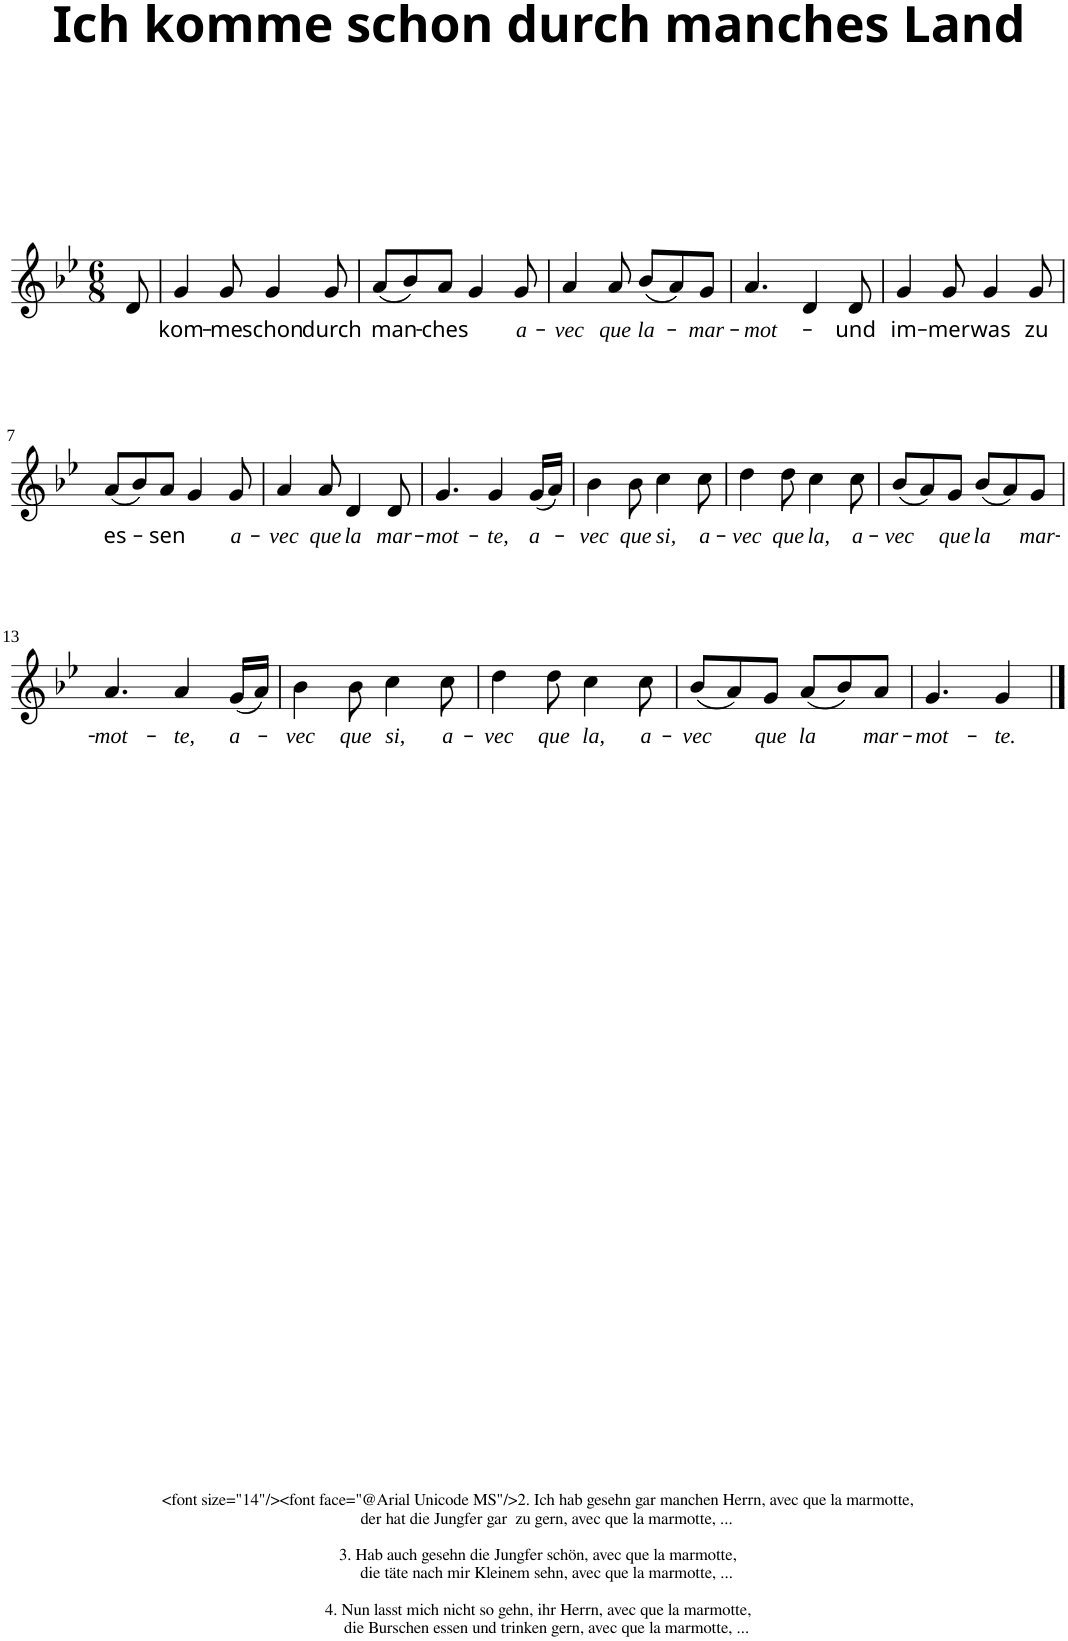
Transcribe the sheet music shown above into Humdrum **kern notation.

**kern	**text
*part1	*part1
*staff1	*staff1
*clefG2	*
*k[b-e-]	*
*g:	*
*M6/8	*
=1	=1
8d/	.
=2	=2
!	!LO:LY:b
4g/	kom-
!	!LO:LY:b
8g/	-me
!	!LO:LY:b
4g/	schon
!	!LO:LY:b
8g/	durch
=3	=3
!	!LO:LY:b
(8a/L	man-
8b-/)	.
!	!LO:LY:b
8a/J	-ches
4g/	.
!	!LO:LY:b
8g/	a-
=4	=4
!	!LO:LY:b
4a/	-vec
!	!LO:LY:b
8a/	que
!	!LO:LY:b
(8b-/L	la-
8a/)	.
!	!LO:LY:b
8g/J	-mar-
=5	=5
!	!LO:LY:b
4.a/	-mot-
4d/	.
!	!LO:LY:b
8d/	-und
=6	=6
!	!LO:LY:b
4g/	im-
!	!LO:LY:b
8g/	-mer
!	!LO:LY:b
4g/	was
!	!LO:LY:b
8g/	zu
!!LO:LB:g=z
=7	=7
!	!LO:LY:b
(8a/L	es-
8b-/)	.
!	!LO:LY:b
8a/J	-sen
4g/	.
!	!LO:LY:b
8g/	a-
=8	=8
!	!LO:LY:b
4a/	-vec
!	!LO:LY:b
8a/	que
!	!LO:LY:b
4d/	la
!	!LO:LY:b
8d/	mar-
=9	=9
!	!LO:LY:b
4.g/	-mot-
!	!LO:LY:b
4g/	-te,
!	!LO:LY:b
(16g/LL	a-
16a/JJ)	.
=10	=10
!	!LO:LY:b
4b-\	-vec
!	!LO:LY:b
8b-\	que
!	!LO:LY:b
4cc\	si,
!	!LO:LY:b
8cc\	a-
=11	=11
!	!LO:LY:b
4dd\	-vec
!	!LO:LY:b
8dd\	que
!	!LO:LY:b
4cc\	la,
!	!LO:LY:b
8cc\	a-
=12	=12
!	!LO:LY:b
(8b-/L	-vec
8a/)	.
!	!LO:LY:b
8g/J	que
!	!LO:LY:b
(8b-/L	la
8a/)	.
!	!LO:LY:b
8g/J	mar-
!!LO:LB:g=z
=13	=13
!	!LO:LY:b
4.a/	-mot-
!	!LO:LY:b
4a/	-te,
!	!LO:LY:b
(16g/LL	a-
16a/JJ)	.
=14	=14
!	!LO:LY:b
4b-\	-vec
!	!LO:LY:b
8b-\	que
!	!LO:LY:b
4cc\	si,
!	!LO:LY:b
8cc\	a-
=15	=15
!	!LO:LY:b
4dd\	-vec
!	!LO:LY:b
8dd\	que
!	!LO:LY:b
4cc\	la,
!	!LO:LY:b
8cc\	a-
=16	=16
!	!LO:LY:b
(8b-/L	-vec
8a/)	.
!	!LO:LY:b
8g/J	que
!	!LO:LY:b
(8a/L	la
8b-/)	.
!	!LO:LY:b
8a/J	mar-
=17	=17
!	!LO:LY:b
4.g/	-mot-
!	!LO:LY:b
4g/	-te.
==	==
*-	*-
